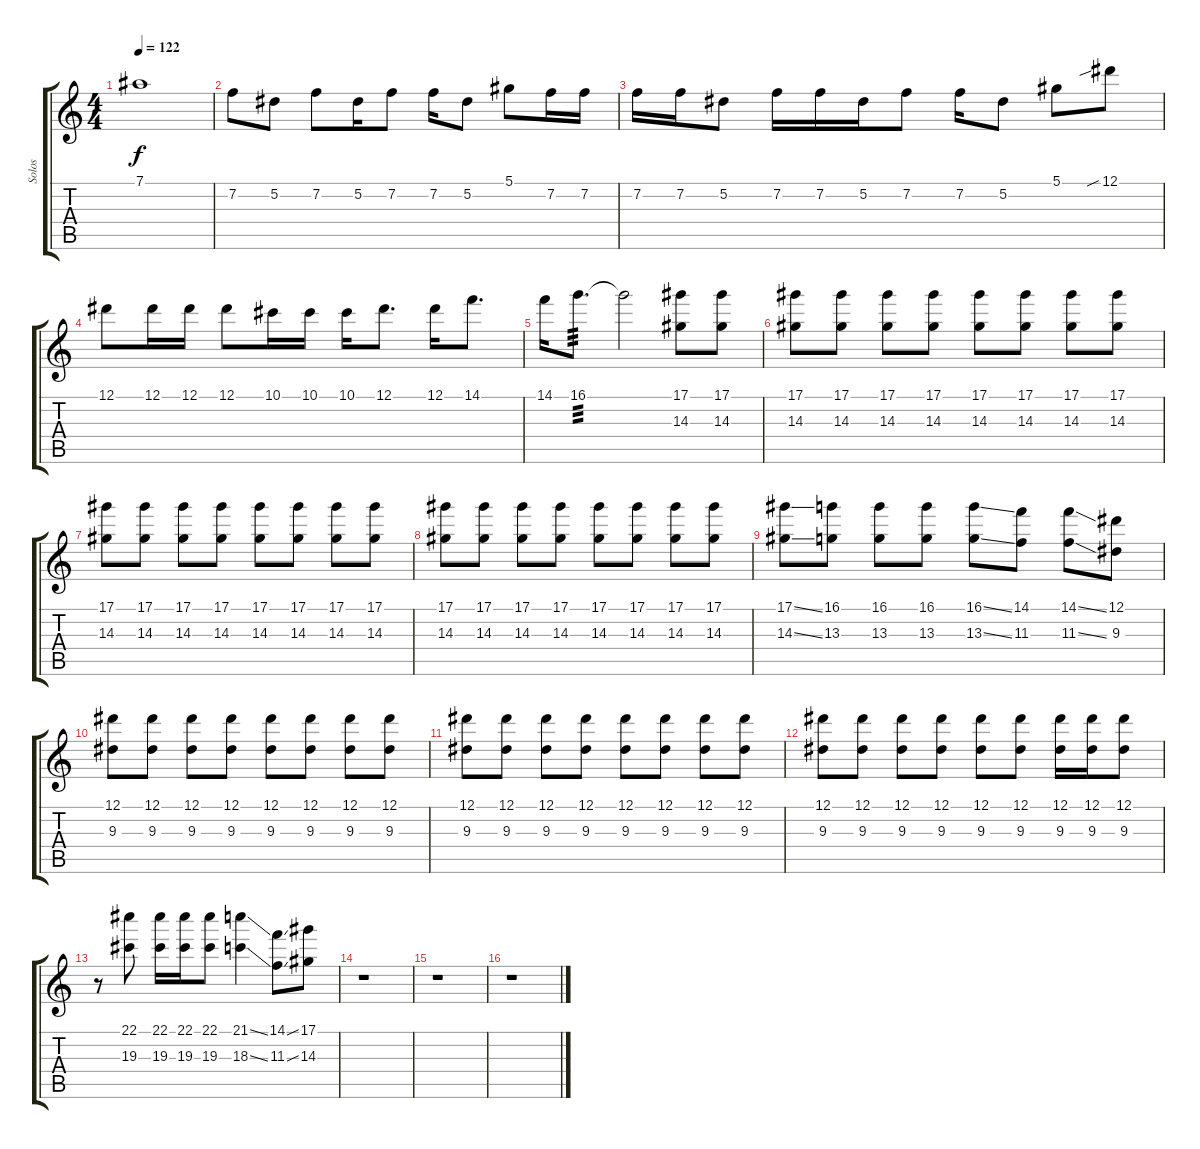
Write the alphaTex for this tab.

\track ("Solos" "Solos") {instrument distortionguitar}
\staff {score tabs}
\tuning (Eb4 Bb3 Gb3 Db3 Ab2 Eb2) {hide}
\ts (4 4)
\tempo 122
\clef g2
\ks c
7.1.1{dy f} |
7.2.8 5.2.8 7.2.8 5.2.16 7.2.8 7.2.16 5.2.8 5.1.8 7.2.16 7.2.16 |
7.2.16 7.2.16 5.2.8 7.2.16 7.2.16 5.2.16 7.2.8 7.2.16 5.2.8 5.1.8 12.1{sib}.8 |
12.1.8 12.1.16 12.1.16 12.1.8 10.1.16 10.1.16 10.1.16 12.1.8{d} 12.1.16 14.1.8{d} |
14.1.16 16.1.8{d tp 3} 16.1{t}.2 (17.1 14.3).8 (17.1 14.3).8 |
(17.1 14.3).8 (17.1 14.3).8 (17.1 14.3).8 (17.1 14.3).8 (17.1 14.3).8 (17.1 14.3).8 (17.1 14.3).8 (17.1 14.3).8 |
(17.1 14.3).8 (17.1 14.3).8 (17.1 14.3).8 (17.1 14.3).8 (17.1 14.3).8 (17.1 14.3).8 (17.1 14.3).8 (17.1 14.3).8 |
(17.1 14.3).8 (17.1 14.3).8 (17.1 14.3).8 (17.1 14.3).8 (17.1 14.3).8 (17.1 14.3).8 (17.1 14.3).8 (17.1 14.3).8 |
(17.1{ss} 14.3{ss}).8 (16.1 13.3).8 (16.1 13.3).8 (16.1 13.3).8 (16.1{ss} 13.3{ss}).8 (14.1 11.3).8 (14.1{ss} 11.3{ss}).8 (12.1 9.3).8 |
(12.1 9.3).8 (12.1 9.3).8 (12.1 9.3).8 (12.1 9.3).8 (12.1 9.3).8 (12.1 9.3).8 (12.1 9.3).8 (12.1 9.3).8 |
(12.1 9.3).8 (12.1 9.3).8 (12.1 9.3).8 (12.1 9.3).8 (12.1 9.3).8 (12.1 9.3).8 (12.1 9.3).8 (12.1 9.3).8 |
(12.1 9.3).8 (12.1 9.3).8 (12.1 9.3).8 (12.1 9.3).8 (12.1 9.3).8 (12.1 9.3).8 (12.1 9.3).16 (12.1 9.3).16 (12.1 9.3).8 |
r.8 (22.1 19.3).8 (22.1 19.3).16 (22.1 19.3).16 (22.1 19.3).8 (21.1{ss} 18.3{ss}).4 (14.1{ss} 11.3{ss}).8 (17.1 14.3).8 |
r.1 |
r.1 |
r.1
